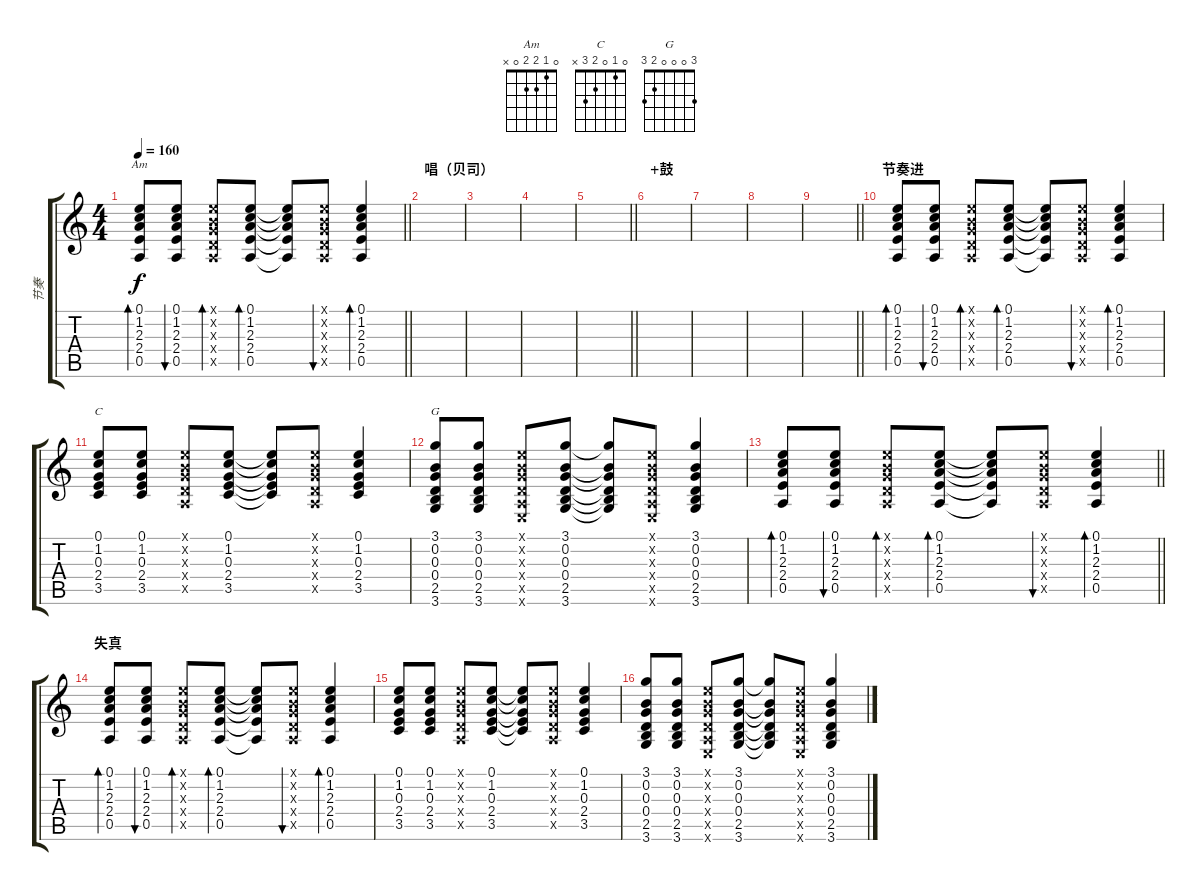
\track ("节奏" "节奏") {instrument acousticguitarsteel}
\staff {score tabs}
\tuning (E4 B3 G3 D3 A2 E2) {hide}
\chord ("Am" 0 1 2 2 0 x)
\chord ("C" 0 1 0 2 3 x)
\chord ("G" 3 0 0 0 2 3)
\ts (4 4)
\tempo 160
\clef g2
\barLineRight lightlight
\ks c
(0.1 1.2 2.3 2.4 0.5).8{bd 60 ch "Am" dy f} (0.1 1.2 2.3 2.4 0.5).8{bu 60} (0.1{x} 0.2{x} 0.3{x} 0.4{x} 0.5{x}).8{bd 60} (0.1 1.2 2.3 2.4 0.5).8{bd 60} (0.1{t} 1.2{t} 2.3{t} 2.4{t} 0.5{t}).8 (0.1{x} 0.2{x} 0.3{x} 0.4{x} 0.5{x}).8{bu 60} (0.1 1.2 2.3 2.4 0.5).4{bd 60} |
\section ("" "唱（贝司）")
|
|
|
\barLineRight lightlight
|
\section ("" "+鼓")
|
|
|
\barLineRight lightlight
|
\section ("" "节奏进")
(0.1 1.2 2.3 2.4 0.5).8{bd 60} (0.1 1.2 2.3 2.4 0.5).8{bu 60} (0.1{x} 0.2{x} 0.3{x} 0.4{x} 0.5{x}).8{bd 60} (0.1 1.2 2.3 2.4 0.5).8{bd 60} (0.1{t} 1.2{t} 2.3{t} 2.4{t} 0.5{t}).8 (0.1{x} 0.2{x} 0.3{x} 0.4{x} 0.5{x}).8{bu 60} (0.1 1.2 2.3 2.4 0.5).4{bd 60} |
(0.1 1.2 0.3 2.4 3.5).8{ch "C"} (0.1 1.2 0.3 2.4 3.5).8 (0.1{x} 0.2{x} 0.3{x} 0.4{x} 0.5{x}).8 (0.1 1.2 0.3 2.4 3.5).8 (0.1{t} 1.2{t} 0.3{t} 2.4{t} 3.5{t}).8 (0.1{x} 0.2{x} 0.3{x} 0.4{x} 0.5{x}).8 (0.1 1.2 0.3 2.4 3.5).4 |
(3.1 0.2 0.3 0.4 2.5 3.6).8{ch "G"} (3.1 0.2 0.3 0.4 2.5 3.6).8 (0.1{x} 0.2{x} 0.3{x} 0.4{x} 0.5{x} 0.6{x}).8 (3.1 0.2 0.3 0.4 2.5 3.6).8 (3.1{t} 0.2{t} 0.3{t} 0.4{t} 2.5{t} 3.6{t}).8 (0.1{x} 0.2{x} 0.3{x} 0.4{x} 0.5{x} 0.6{x}).8 (3.1 0.2 0.3 0.4 2.5 3.6).4 |
\barLineRight lightlight
(0.1 1.2 2.3 2.4 0.5).8{bd 60} (0.1 1.2 2.3 2.4 0.5).8{bu 60} (0.1{x} 0.2{x} 0.3{x} 0.4{x} 0.5{x}).8{bd 60} (0.1 1.2 2.3 2.4 0.5).8{bd 60} (0.1{t} 1.2{t} 2.3{t} 2.4{t} 0.5{t}).8 (0.1{x} 0.2{x} 0.3{x} 0.4{x} 0.5{x}).8{bu 60} (0.1 1.2 2.3 2.4 0.5).4{bd 60} |
\section ("" "失真")
(0.1 1.2 2.3 2.4 0.5).8{bd 60} (0.1 1.2 2.3 2.4 0.5).8{bu 60} (0.1{x} 0.2{x} 0.3{x} 0.4{x} 0.5{x}).8{bd 60} (0.1 1.2 2.3 2.4 0.5).8{bd 60} (0.1{t} 1.2{t} 2.3{t} 2.4{t} 0.5{t}).8 (0.1{x} 0.2{x} 0.3{x} 0.4{x} 0.5{x}).8{bu 60} (0.1 1.2 2.3 2.4 0.5).4{bd 60} |
(0.1 1.2 0.3 2.4 3.5).8 (0.1 1.2 0.3 2.4 3.5).8 (0.1{x} 0.2{x} 0.3{x} 0.4{x} 0.5{x}).8 (0.1 1.2 0.3 2.4 3.5).8 (0.1{t} 1.2{t} 0.3{t} 2.4{t} 3.5{t}).8 (0.1{x} 0.2{x} 0.3{x} 0.4{x} 0.5{x}).8 (0.1 1.2 0.3 2.4 3.5).4 |
(3.1 0.2 0.3 0.4 2.5 3.6).8 (3.1 0.2 0.3 0.4 2.5 3.6).8 (0.1{x} 0.2{x} 0.3{x} 0.4{x} 0.5{x} 0.6{x}).8 (3.1 0.2 0.3 0.4 2.5 3.6).8 (3.1{t} 0.2{t} 0.3{t} 0.4{t} 2.5{t} 3.6{t}).8 (0.1{x} 0.2{x} 0.3{x} 0.4{x} 0.5{x} 0.6{x}).8 (3.1 0.2 0.3 0.4 2.5 3.6).4
